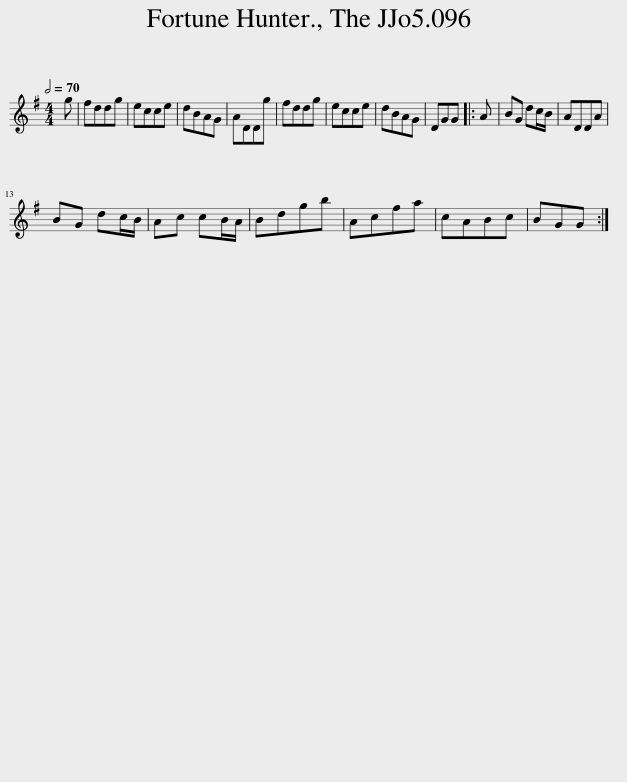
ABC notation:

X:1
L:1/8
Q:1/2=70
M:4/4
I:linebreak $
K:G
V:1 treble
V:1
 g | fddg | ecce | dBAG | ADDg | %5
 fddg | ecce | dBAG | DGG |: A | %10
 BG dc/B/ | ADDA |$ BG dc/B/ | Ac cB/A/ | Bdgb | %15
 Acfa | cABc | BGG :| %18
